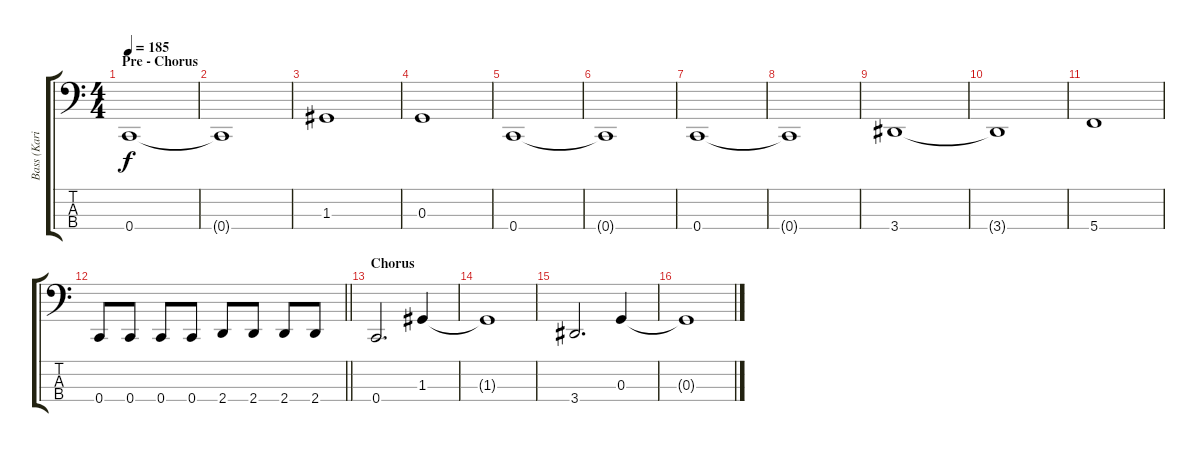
\track ("Bass (Karin Axelsson)" "Bass (Kari") {instrument electricbasspick}
\staff {score tabs}
\tuning (F2 C2 G1 C1) {hide}
\ts (4 4)
\section ("" "Pre - Chorus")
\tempo 185
\clef f4
\ks c
0.4.1{dy f} |
0.4{t}.1 |
1.3.1 |
0.3.1 |
0.4.1 |
0.4{t}.1 |
0.4.1 |
0.4{t}.1 |
3.4.1 |
3.4{t}.1 |
5.4.1 |
\barLineRight lightlight
0.4.8 0.4.8 0.4.8 0.4.8 2.4.8 2.4.8 2.4.8 2.4.8 |
\section ("" "Chorus")
0.4.2{d} 1.3.4 |
1.3{t}.1 |
3.4.2{d} 0.3.4 |
0.3{t}.1
